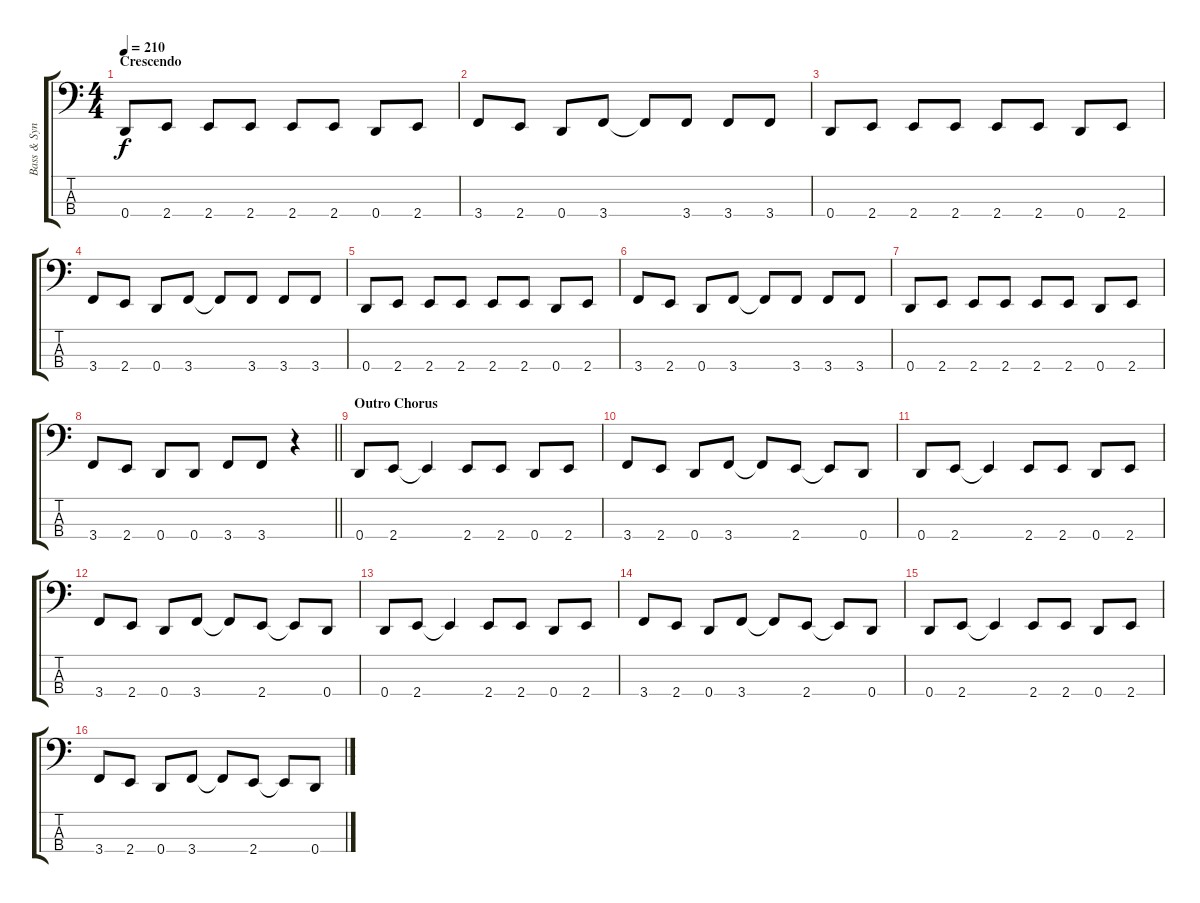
\track ("Bass & Synth Bass" "Bass & Syn") {instrument electricbasspick}
\staff {score tabs}
\tuning (G2 D2 A1 D1) {hide}
\ts (4 4)
\section ("" "Crescendo")
\tempo 210
\clef f4
\ks c
0.4.8{dy f} 2.4.8 2.4.8 2.4.8 2.4.8 2.4.8 0.4.8 2.4.8 |
3.4.8 2.4.8 0.4.8 3.4.8 3.4{t}.8 3.4.8 3.4.8 3.4.8 |
0.4.8 2.4.8 2.4.8 2.4.8 2.4.8 2.4.8 0.4.8 2.4.8 |
3.4.8 2.4.8 0.4.8 3.4.8 3.4{t}.8 3.4.8 3.4.8 3.4.8 |
0.4.8 2.4.8 2.4.8 2.4.8 2.4.8 2.4.8 0.4.8 2.4.8 |
3.4.8 2.4.8 0.4.8 3.4.8 3.4{t}.8 3.4.8 3.4.8 3.4.8 |
0.4.8 2.4.8 2.4.8 2.4.8 2.4.8 2.4.8 0.4.8 2.4.8 |
\barLineRight lightlight
3.4.8 2.4.8 0.4.8 0.4.8 3.4.8 3.4.8 r.4 |
\section ("" "Outro Chorus")
0.4.8 2.4.8 2.4{t}.4 2.4.8 2.4.8 0.4.8 2.4.8 |
3.4.8 2.4.8 0.4.8 3.4.8 3.4{t}.8 2.4.8 2.4{t}.8 0.4.8 |
0.4.8 2.4.8 2.4{t}.4 2.4.8 2.4.8 0.4.8 2.4.8 |
3.4.8 2.4.8 0.4.8 3.4.8 3.4{t}.8 2.4.8 2.4{t}.8 0.4.8 |
0.4.8 2.4.8 2.4{t}.4 2.4.8 2.4.8 0.4.8 2.4.8 |
3.4.8 2.4.8 0.4.8 3.4.8 3.4{t}.8 2.4.8 2.4{t}.8 0.4.8 |
0.4.8 2.4.8 2.4{t}.4 2.4.8 2.4.8 0.4.8 2.4.8 |
3.4.8 2.4.8 0.4.8 3.4.8 3.4{t}.8 2.4.8 2.4{t}.8 0.4.8
